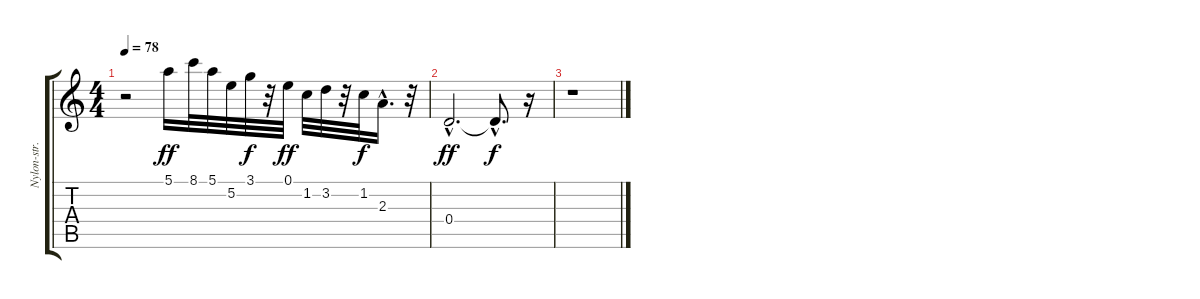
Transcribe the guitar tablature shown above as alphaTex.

\track ("Nylon-str.Gt        " "Nylon-str.") {instrument acousticguitarnylon}
\staff {score tabs}
\tuning (E4 B3 G3 D3 A2 E2) {hide}
\ts (4 4)
\tempo 78
\clef g2
\ks c
r.2{dy ff} 5.1.16 8.1.32 5.1.32 5.2.32 3.1.32{dy f} r.32 0.1.32{dy ff} 1.2.32 3.2.32 r.32 1.2.32{dy f} 2.3{hac}.16{d} r.32 |
0.4{hac}.2{d dy ff} 0.4{hac t}.8{d dy f} r.16 |
r.1
